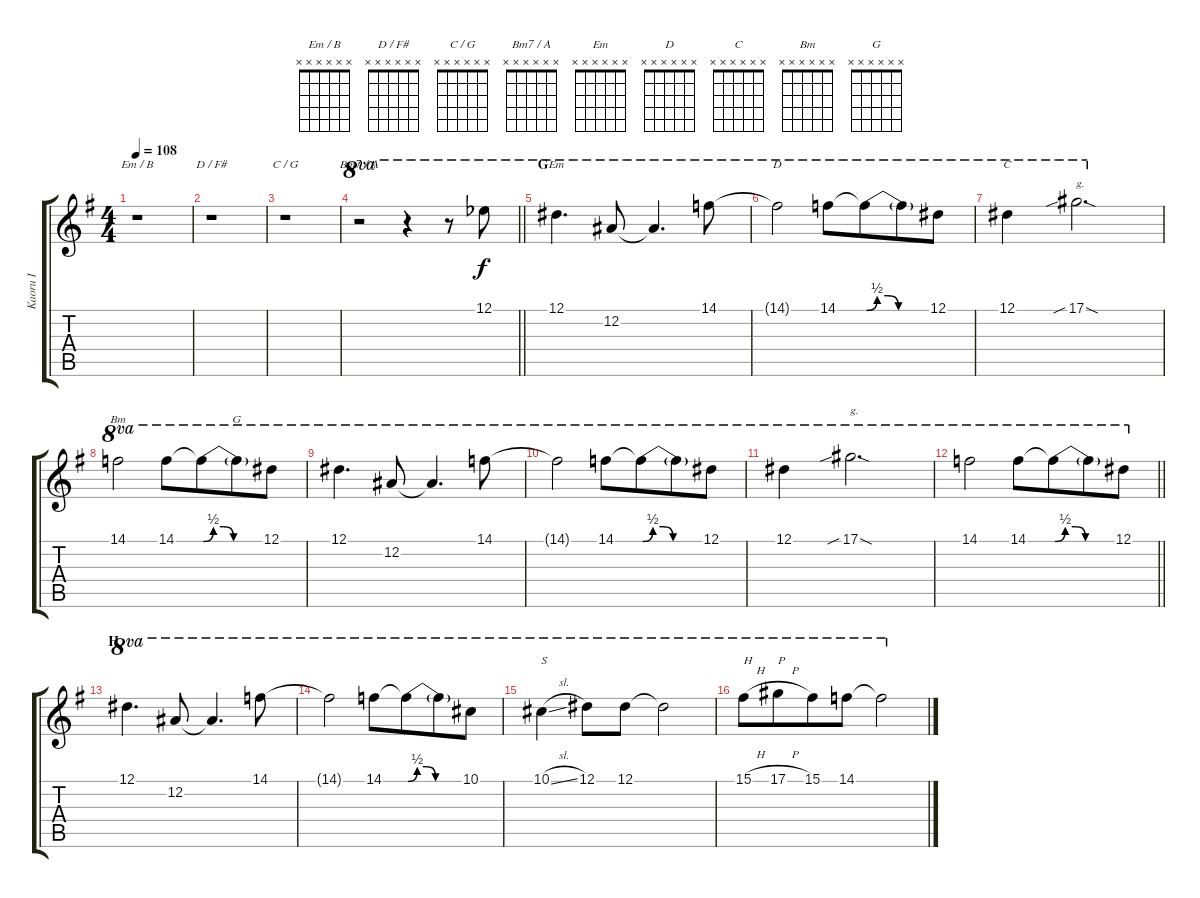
\track ("Kaoru I" "Kaoru I") {instrument overdrivenguitar}
\staff {score tabs}
\tuning (Eb4 Bb3 Gb3 Db3 Ab2 Db2) {hide}
\chord ("Em / B" x x x x x x)
\chord ("D / F#" x x x x x x)
\chord ("C / G" x x x x x x)
\chord ("Bm7 / A" x x x x x x)
\chord ("Em" x x x x x x)
\chord ("D" x x x x x x)
\chord ("C" x x x x x x)
\chord ("Bm" x x x x x x)
\chord ("G" x x x x x x)
\ts (4 4)
\tempo 108
\clef g2
\ks eminor
r.1{ch "Em / B" dy f} |
r.1{ch "D / F#"} |
r.1{ch "C / G"} |
\barLineRight lightlight
r.2{ch "Bm7 / A" ot 8va} r.4{ot 8va} r.8{ot 8va} 12.1{acc b}.8{ot 8va} |
\section ("" "G")
12.1.4{d ch "Em" ot 8va} 12.2.8{ot 8va} 12.2{t}.4{d ot 8va} 14.1.8{ot 8va} |
14.1{t}.2{ch "D" ot 8va} 14.1.8{ot 8va} 14.1{be (custom 0 0 10 2 20 2 30 0 60 0) t}.8{ot 8va beam merge} 14.1{t}.8{ot 8va} 12.1.8{ot 8va} |
12.1.4{ch "C" ot 8va} 17.1{sib sod}.2{d ot 8va txt "g."} |
14.1.2{ch "Bm" ot 8va} 14.1.8{ot 8va} 14.1{be (custom 0 0 10 2 20 2 30 0 60 0) t}.8{ot 8va beam merge} 14.1{t}.8{ch "G" ot 8va} 12.1.8{ot 8va} |
12.1.4{d ot 8va} 12.2.8{ot 8va} 12.2{t}.4{d ot 8va} 14.1.8{ot 8va} |
14.1{t}.2{ot 8va} 14.1.8{ot 8va} 14.1{be (custom 0 0 10 2 20 2 30 0 60 0) t}.8{ot 8va beam merge} 14.1{t}.8{ot 8va} 12.1.8{ot 8va} |
12.1.4{ot 8va} 17.1{sib sod}.2{d ot 8va txt "g."} |
\barLineRight lightlight
14.1.2{ot 8va} 14.1.8{ot 8va} 14.1{be (custom 0 0 10 2 20 2 30 0 60 0) t}.8{ot 8va beam merge} 14.1{t}.8{ot 8va} 12.1.8{ot 8va} |
\section ("" "H")
12.1.4{d ot 8va} 12.2.8{ot 8va} 12.2{t}.4{d ot 8va} 14.1.8{ot 8va} |
14.1{t}.2{ot 8va} 14.1.8{ot 8va} 14.1{be (custom 0 0 10 2 20 2 30 0 60 0) t}.8{ot 8va beam merge} 14.1{t}.8{ot 8va} 10.1.8{ot 8va} |
10.1{sl}.4{ot 8va txt "S"} 12.1.8{ot 8va} 12.1.8{ot 8va} 12.1{t}.2{ot 8va} |
15.1{h}.8{ot 8va txt "H"} 17.1{h}.8{ot 8va txt "P" beam merge} 15.1.8{ot 8va} 14.1.8{ot 8va} 14.1{t}.2{ot 8va}
